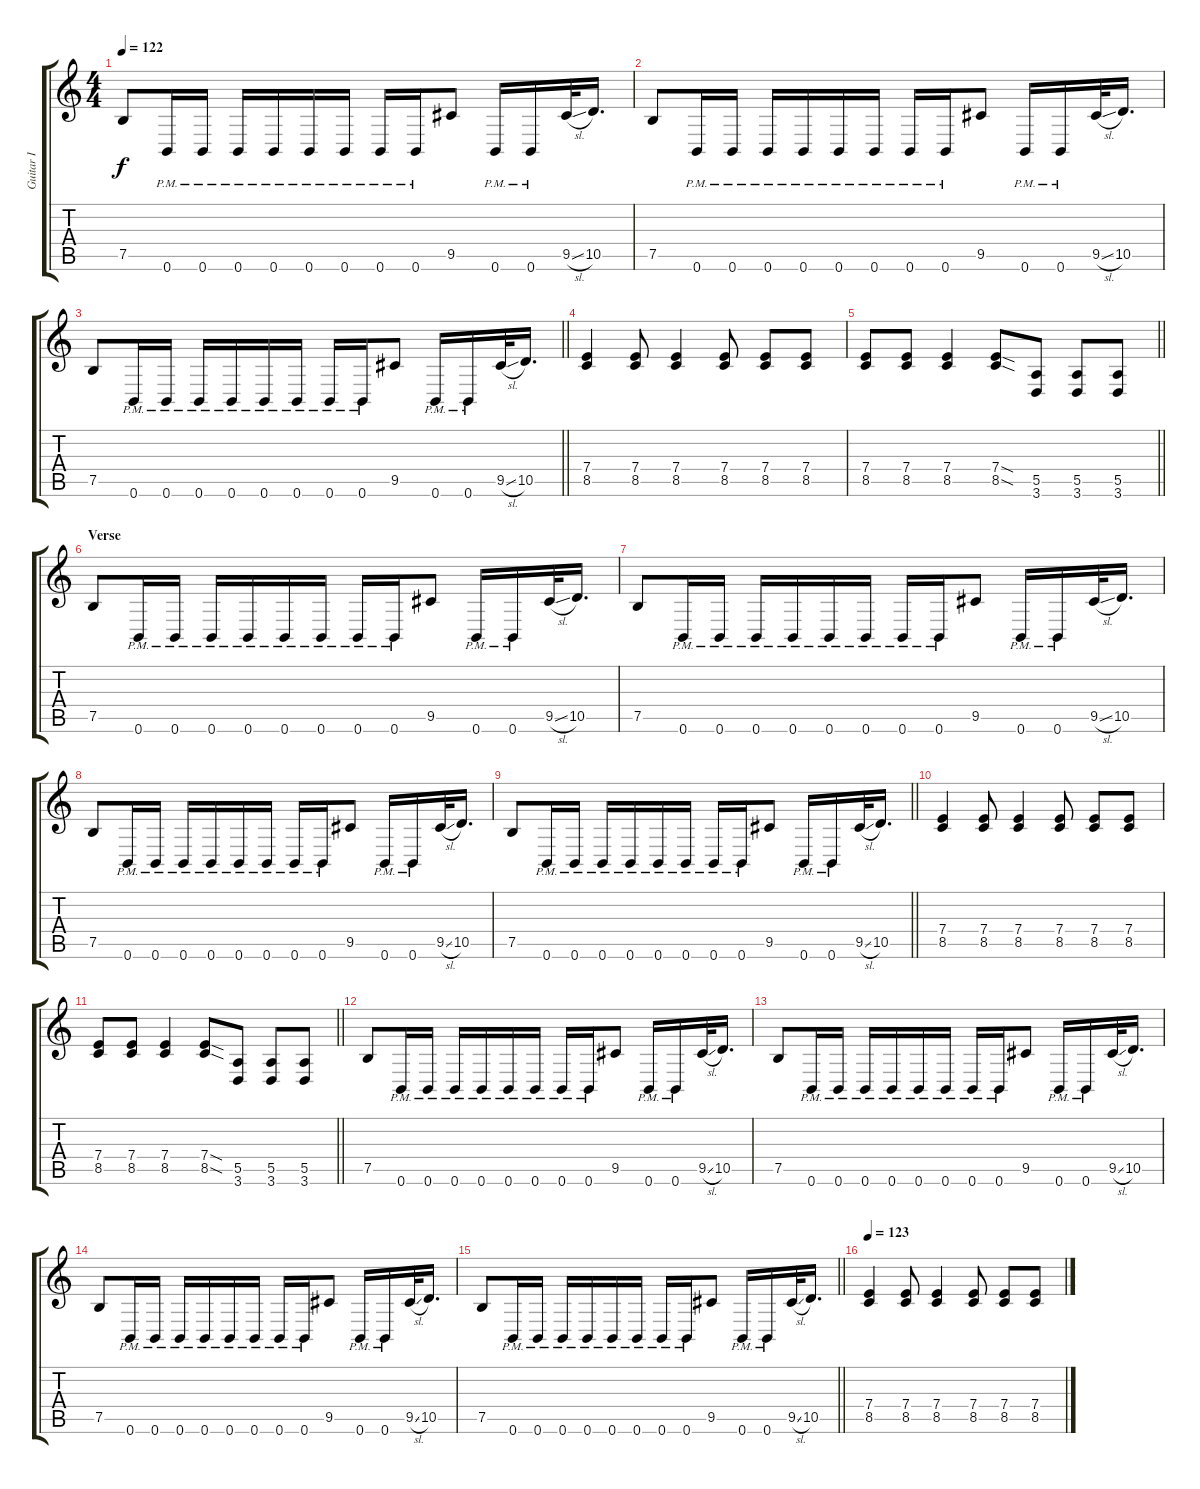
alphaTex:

\track ("Guitar I" "Guitar I") {instrument distortionguitar}
\staff {score tabs}
\tuning (B3 Gb3 D3 A2 E2 B1) {hide}
\ts (4 4)
\tempo 122
\clef g2
\ks c
7.5.8{dy f} 0.6{pm}.16 0.6{pm}.16 0.6{pm}.16 0.6{pm}.16 0.6{pm}.16 0.6{pm}.16 0.6{pm}.16 0.6{pm}.16 9.5.8 0.6{pm}.16 0.6{pm}.16 9.5{sl}.32 10.5.16{d} |
7.5.8 0.6{pm}.16 0.6{pm}.16 0.6{pm}.16 0.6{pm}.16 0.6{pm}.16 0.6{pm}.16 0.6{pm}.16 0.6{pm}.16 9.5.8 0.6{pm}.16 0.6{pm}.16 9.5{sl}.32 10.5.16{d} |
\barLineRight lightlight
7.5.8 0.6{pm}.16 0.6{pm}.16 0.6{pm}.16 0.6{pm}.16 0.6{pm}.16 0.6{pm}.16 0.6{pm}.16 0.6{pm}.16 9.5.8 0.6{pm}.16 0.6{pm}.16 9.5{sl}.32 10.5.16{d} |
\section ("" "")
(7.4 8.5).4 (7.4 8.5).8 (7.4 8.5).4 (7.4 8.5).8 (7.4 8.5).8 (7.4 8.5).8 |
\barLineRight lightlight
(7.4 8.5).8 (7.4 8.5).8 (7.4 8.5).4 (7.4{sod} 8.5{sod}).8 (5.5 3.6).8 (5.5 3.6).8 (5.5 3.6).8 |
\section ("" "Verse")
7.5.8 0.6{pm}.16 0.6{pm}.16 0.6{pm}.16 0.6{pm}.16 0.6{pm}.16 0.6{pm}.16 0.6{pm}.16 0.6{pm}.16 9.5.8 0.6{pm}.16 0.6{pm}.16 9.5{sl}.32 10.5.16{d} |
7.5.8 0.6{pm}.16 0.6{pm}.16 0.6{pm}.16 0.6{pm}.16 0.6{pm}.16 0.6{pm}.16 0.6{pm}.16 0.6{pm}.16 9.5.8 0.6{pm}.16 0.6{pm}.16 9.5{sl}.32 10.5.16{d} |
7.5.8 0.6{pm}.16 0.6{pm}.16 0.6{pm}.16 0.6{pm}.16 0.6{pm}.16 0.6{pm}.16 0.6{pm}.16 0.6{pm}.16 9.5.8 0.6{pm}.16 0.6{pm}.16 9.5{sl}.32 10.5.16{d} |
\barLineRight lightlight
7.5.8 0.6{pm}.16 0.6{pm}.16 0.6{pm}.16 0.6{pm}.16 0.6{pm}.16 0.6{pm}.16 0.6{pm}.16 0.6{pm}.16 9.5.8 0.6{pm}.16 0.6{pm}.16 9.5{sl}.32 10.5.16{d} |
\section ("" "")
(7.4 8.5).4 (7.4 8.5).8 (7.4 8.5).4 (7.4 8.5).8 (7.4 8.5).8 (7.4 8.5).8 |
\barLineRight lightlight
(7.4 8.5).8 (7.4 8.5).8 (7.4 8.5).4 (7.4{sod} 8.5{sod}).8 (5.5 3.6).8 (5.5 3.6).8 (5.5 3.6).8 |
\section ("" "")
7.5.8 0.6{pm}.16 0.6{pm}.16 0.6{pm}.16 0.6{pm}.16 0.6{pm}.16 0.6{pm}.16 0.6{pm}.16 0.6{pm}.16 9.5.8 0.6{pm}.16 0.6{pm}.16 9.5{sl}.32 10.5.16{d} |
7.5.8 0.6{pm}.16 0.6{pm}.16 0.6{pm}.16 0.6{pm}.16 0.6{pm}.16 0.6{pm}.16 0.6{pm}.16 0.6{pm}.16 9.5.8 0.6{pm}.16 0.6{pm}.16 9.5{sl}.32 10.5.16{d} |
7.5.8 0.6{pm}.16 0.6{pm}.16 0.6{pm}.16 0.6{pm}.16 0.6{pm}.16 0.6{pm}.16 0.6{pm}.16 0.6{pm}.16 9.5.8 0.6{pm}.16 0.6{pm}.16 9.5{sl}.32 10.5.16{d} |
\barLineRight lightlight
7.5.8 0.6{pm}.16 0.6{pm}.16 0.6{pm}.16 0.6{pm}.16 0.6{pm}.16 0.6{pm}.16 0.6{pm}.16 0.6{pm}.16 9.5.8 0.6{pm}.16 0.6{pm}.16 9.5{sl}.32 10.5.16{d} |
\section ("" "")
\tempo 123
(7.4 8.5).4 (7.4 8.5).8 (7.4 8.5).4 (7.4 8.5).8 (7.4 8.5).8 (7.4 8.5).8
